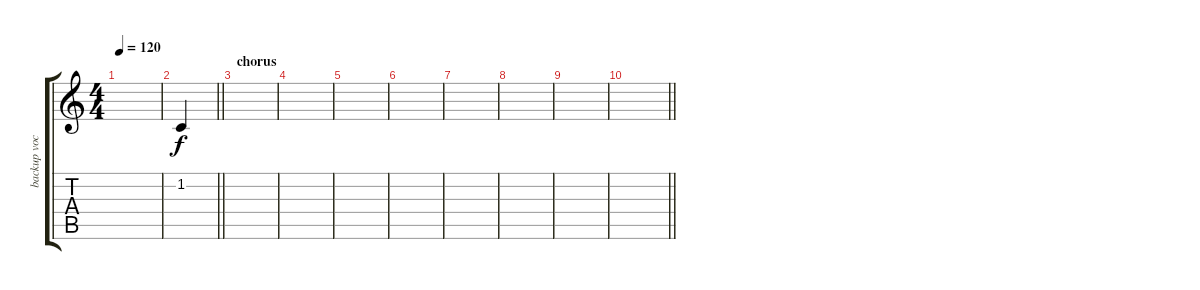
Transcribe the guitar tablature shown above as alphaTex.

\track ("backup vocals" "backup voc") {instrument lead1square}
\staff {score tabs}
\tuning (E4 B3 G3 D3 A2 E2) {hide}
\ts (4 4)
\tempo 120
\clef g2
\ks c
|
\barLineRight lightlight
1.2.4 |
\section ("" "chorus")
|
|
|
|
|
|
|
\barLineRight lightlight
